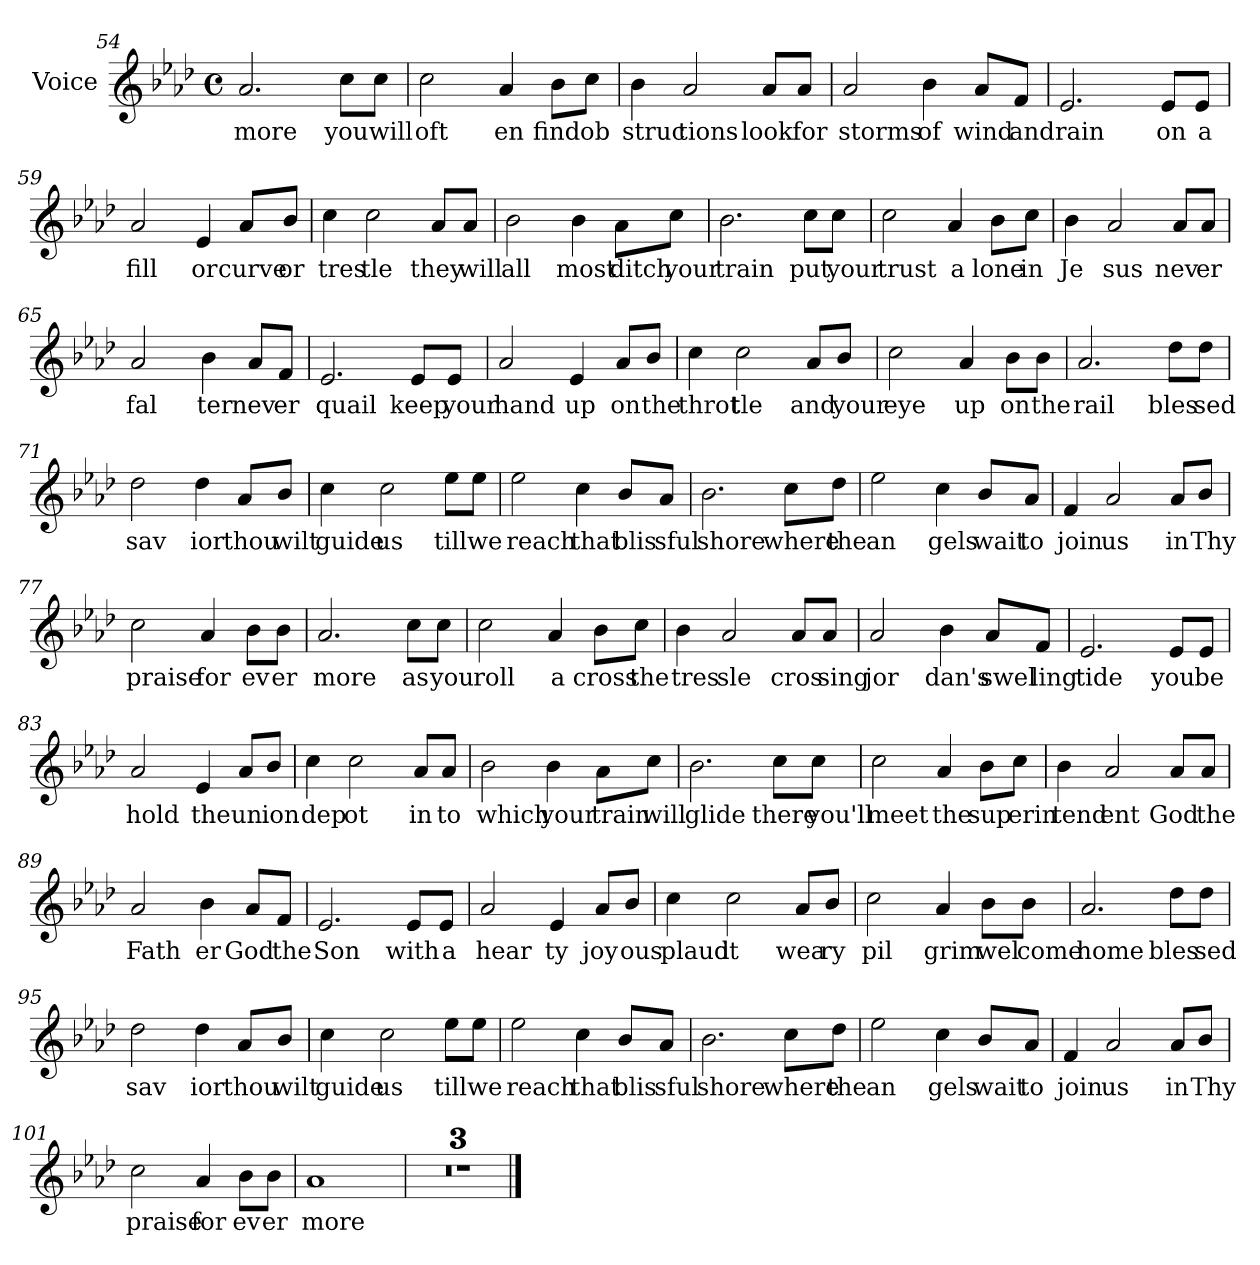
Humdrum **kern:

**kern	**text
*part1	*part1
*staff1	*staff1
*I"Voice	*
*I'V	*
*clefG2	*
*k[b-e-a-d-]	*
*A-:	*
*M4/4	*
*met(c)	*
=54	=54
!	!LO:LY:b
2.a-/	more
!	!LO:LY:b
8cc\L	you
!	!LO:LY:b
8cc\J	will
!!LO:LB:g=z
=55	=55
!	!LO:LY:b
2cc\	oft
!	!LO:LY:b
4a-/	en
!	!LO:LY:b
8b-\L	find
!	!LO:LY:b
8cc\J	ob
=56	=56
!	!LO:LY:b
4b-\	struc
!	!LO:LY:b
2a-/	tions
!	!LO:LY:b
8a-/L	look
!	!LO:LY:b
8a-/J	for
=57	=57
!	!LO:LY:b
2a-/	storms
!	!LO:LY:b
4b-\	of
!	!LO:LY:b
8a-/L	wind
!	!LO:LY:b
8f/J	and
=58	=58
!	!LO:LY:b
2.e-/	rain
!	!LO:LY:b
8e-/L	on
!	!LO:LY:b
8e-/J	a
=59	=59
!	!LO:LY:b
2a-/	fill
!	!LO:LY:b
4e-/	or
!	!LO:LY:b
8a-/L	curve
!	!LO:LY:b
8b-/J	or
!!LO:LB:g=z
=60	=60
!	!LO:LY:b
4cc\	tres
!	!LO:LY:b
2cc\	tle
!	!LO:LY:b
8a-/L	they
!	!LO:LY:b
8a-/J	will
=61	=61
!	!LO:LY:b
2b-\	all
!	!LO:LY:b
4b-\	most
!	!LO:LY:b
8a-\L	ditch
!	!LO:LY:b
8cc\J	your
=62	=62
!	!LO:LY:b
2.b-\	train
!	!LO:LY:b
8cc\L	put
!	!LO:LY:b
8cc\J	your
=63	=63
!	!LO:LY:b
2cc\	trust
!	!LO:LY:b
4a-/	a
!	!LO:LY:b
8b-\L	lone
!	!LO:LY:b
8cc\J	in
=64	=64
!	!LO:LY:b
4b-\	Je
!	!LO:LY:b
2a-/	sus
!	!LO:LY:b
8a-/L	nev
!	!LO:LY:b
8a-/J	er
!!LO:LB:g=z
=65	=65
!	!LO:LY:b
2a-/	fal
!	!LO:LY:b
4b-\	ter
!	!LO:LY:b
8a-/L	nev
!	!LO:LY:b
8f/J	er
=66	=66
!	!LO:LY:b
2.e-/	quail
!	!LO:LY:b
8e-/L	keep
!	!LO:LY:b
8e-/J	your
=67	=67
!	!LO:LY:b
2a-/	hand
!	!LO:LY:b
4e-/	up
!	!LO:LY:b
8a-/L	on
!	!LO:LY:b
8b-/J	the
=68	=68
!	!LO:LY:b
4cc\	throt
!	!LO:LY:b
2cc\	tle
!	!LO:LY:b
8a-/L	and
!	!LO:LY:b
8b-/J	your
=69	=69
!	!LO:LY:b
2cc\	eye
!	!LO:LY:b
4a-/	up
!	!LO:LY:b
8b-\L	on
!	!LO:LY:b
8b-\J	the
!!LO:LB:g=z
=70	=70
!	!LO:LY:b
2.a-/	rail
!	!LO:LY:b
8dd-\L	bles
!	!LO:LY:b
8dd-\J	sed
=71	=71
!	!LO:LY:b
2dd-\	sav
!	!LO:LY:b
4dd-\	ior
!	!LO:LY:b
8a-/L	thou
!	!LO:LY:b
8b-/J	wilt
=72	=72
!	!LO:LY:b
4cc\	guide
!	!LO:LY:b
2cc\	us
!	!LO:LY:b
8ee-\L	till
!	!LO:LY:b
8ee-\J	we
=73	=73
!	!LO:LY:b
2ee-\	reach
!	!LO:LY:b
4cc\	that
!	!LO:LY:b
8b-/L	blis
!	!LO:LY:b
8a-/J	sful
=74	=74
!	!LO:LY:b
2.b-\	shore
!	!LO:LY:b
8cc\L	where
!	!LO:LY:b
8dd-\J	the
!!LO:LB:g=z
=75	=75
!	!LO:LY:b
2ee-\	an
!	!LO:LY:b
4cc\	gels
!	!LO:LY:b
8b-/L	wait
!	!LO:LY:b
8a-/J	to
=76	=76
!	!LO:LY:b
4f/	join
!	!LO:LY:b
2a-/	us
!	!LO:LY:b
8a-/L	in
!	!LO:LY:b
8b-/J	Thy
=77	=77
!	!LO:LY:b
2cc\	praise
!	!LO:LY:b
4a-/	for
!	!LO:LY:b
8b-\L	ev
!	!LO:LY:b
8b-\J	er
=78	=78
!	!LO:LY:b
2.a-/	more
!	!LO:LY:b
8cc\L	as
!	!LO:LY:b
8cc\J	you
=79	=79
!	!LO:LY:b
2cc\	roll
!	!LO:LY:b
4a-/	a
!	!LO:LY:b
8b-\L	cross
!	!LO:LY:b
8cc\J	the
!!LO:LB:g=z
=80	=80
!	!LO:LY:b
4b-\	tres
!	!LO:LY:b
2a-/	sle
!	!LO:LY:b
8a-/L	cros
!	!LO:LY:b
8a-/J	sing
=81	=81
!	!LO:LY:b
2a-/	jor
!	!LO:LY:b
4b-\	dan's
!	!LO:LY:b
8a-/L	swel
!	!LO:LY:b
8f/J	ling
=82	=82
!	!LO:LY:b
2.e-/	tide
!	!LO:LY:b
8e-/L	you
!	!LO:LY:b
8e-/J	be
=83	=83
!	!LO:LY:b
2a-/	hold
!	!LO:LY:b
4e-/	the
!	!LO:LY:b
8a-/L	un
!	!LO:LY:b
8b-/J	ion
=84	=84
!	!LO:LY:b
4cc\	dep
!	!LO:LY:b
2cc\	ot
!	!LO:LY:b
8a-/L	in
!	!LO:LY:b
8a-/J	to
!!LO:PB:g=z
=85	=85
!	!LO:LY:b
2b-\	which
!	!LO:LY:b
4b-\	your
!	!LO:LY:b
8a-\L	train
!	!LO:LY:b
8cc\J	will
=86	=86
!	!LO:LY:b
2.b-\	glide
!	!LO:LY:b
8cc\L	there
!	!LO:LY:b
8cc\J	you'll
=87	=87
!	!LO:LY:b
2cc\	meet
!	!LO:LY:b
4a-/	the
!	!LO:LY:b
8b-\L	sup
!	!LO:LY:b
8cc\J	erin
=88	=88
!	!LO:LY:b
4b-\	tend
!	!LO:LY:b
2a-/	ent
!	!LO:LY:b
8a-/L	God
!	!LO:LY:b
8a-/J	the
=89	=89
!	!LO:LY:b
2a-/	Fath
!	!LO:LY:b
4b-\	er
!	!LO:LY:b
8a-/L	God
!	!LO:LY:b
8f/J	the
!!LO:LB:g=z
=90	=90
!	!LO:LY:b
2.e-/	Son
!	!LO:LY:b
8e-/L	with
!	!LO:LY:b
8e-/J	a
=91	=91
!	!LO:LY:b
2a-/	hear
!	!LO:LY:b
4e-/	ty
!	!LO:LY:b
8a-/L	joy
!	!LO:LY:b
8b-/J	ous
=92	=92
!	!LO:LY:b
4cc\	plaud
!	!LO:LY:b
2cc\	it
!	!LO:LY:b
8a-/L	wea
!	!LO:LY:b
8b-/J	ry
=93	=93
!	!LO:LY:b
2cc\	pil
!	!LO:LY:b
4a-/	grim
!	!LO:LY:b
8b-\L	wel
!	!LO:LY:b
8b-\J	come
=94	=94
!	!LO:LY:b
2.a-/	home
!	!LO:LY:b
8dd-\L	bles
!	!LO:LY:b
8dd-\J	sed
!!LO:LB:g=z
=95	=95
!	!LO:LY:b
2dd-\	sav
!	!LO:LY:b
4dd-\	ior
!	!LO:LY:b
8a-/L	thou
!	!LO:LY:b
8b-/J	wilt
=96	=96
!	!LO:LY:b
4cc\	guide
!	!LO:LY:b
2cc\	us
!	!LO:LY:b
8ee-\L	till
!	!LO:LY:b
8ee-\J	we
=97	=97
!	!LO:LY:b
2ee-\	reach
!	!LO:LY:b
4cc\	that
!	!LO:LY:b
8b-/L	blis
!	!LO:LY:b
8a-/J	sful
=98	=98
!	!LO:LY:b
2.b-\	shore
!	!LO:LY:b
8cc\L	where
!	!LO:LY:b
8dd-\J	the
=99	=99
!	!LO:LY:b
2ee-\	an
!	!LO:LY:b
4cc\	gels
!	!LO:LY:b
8b-/L	wait
!	!LO:LY:b
8a-/J	to
!!LO:LB:g=z
=100	=100
!	!LO:LY:b
4f/	join
!	!LO:LY:b
2a-/	us
!	!LO:LY:b
8a-/L	in
!	!LO:LY:b
8b-/J	Thy
=101	=101
!	!LO:LY:b
2cc\	praise
!	!LO:LY:b
4a-/	for
!	!LO:LY:b
8b-\L	ev
!	!LO:LY:b
8b-\J	er
=102	=102
!	!LO:LY:b
1a-	more
=103	=103
1r	.
=104	=104
1r	.
=105	=105
1r	.
==	==
*-	*-
